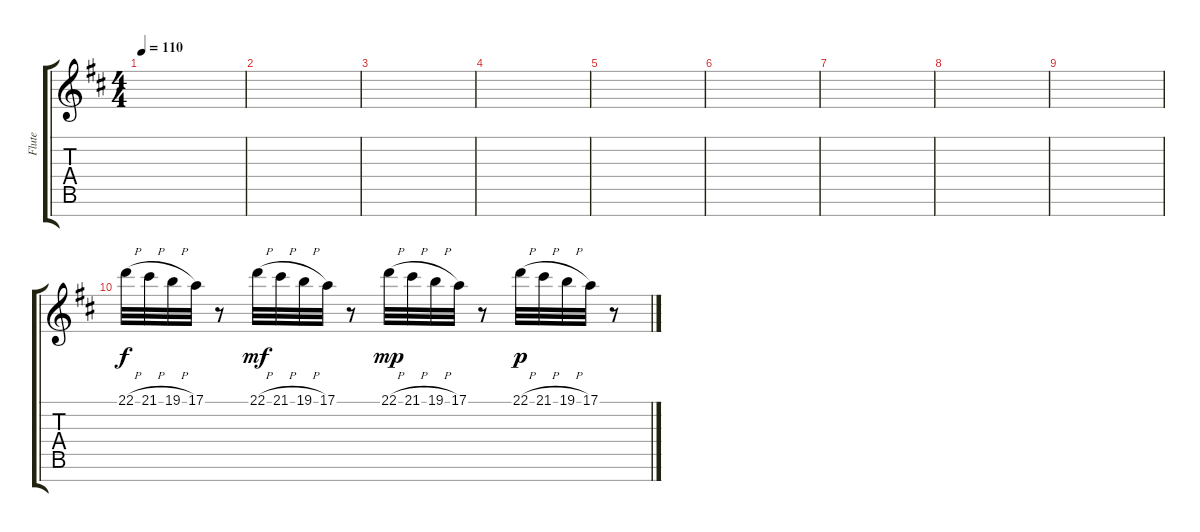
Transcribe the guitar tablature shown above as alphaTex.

\track ("Flute" "Flute") {instrument flute}
\staff {score tabs}
\tuning (E4 B3 G3 D3 A2 E2 B1) {hide}
\ts (4 4)
\tempo 110
\clef g2
\ks d
|
|
|
|
|
|
|
|
|
22.1{h}.32{volume 11} 21.1{h}.32 19.1{h}.32 17.1.32 r.8 22.1{h}.32{dy mf} 21.1{h}.32 19.1{h}.32 17.1.32 r.8 22.1{h}.32{dy mp} 21.1{h}.32 19.1{h}.32 17.1.32 r.8 22.1{h}.32{dy p} 21.1{h}.32 19.1{h}.32 17.1.32 r.8
